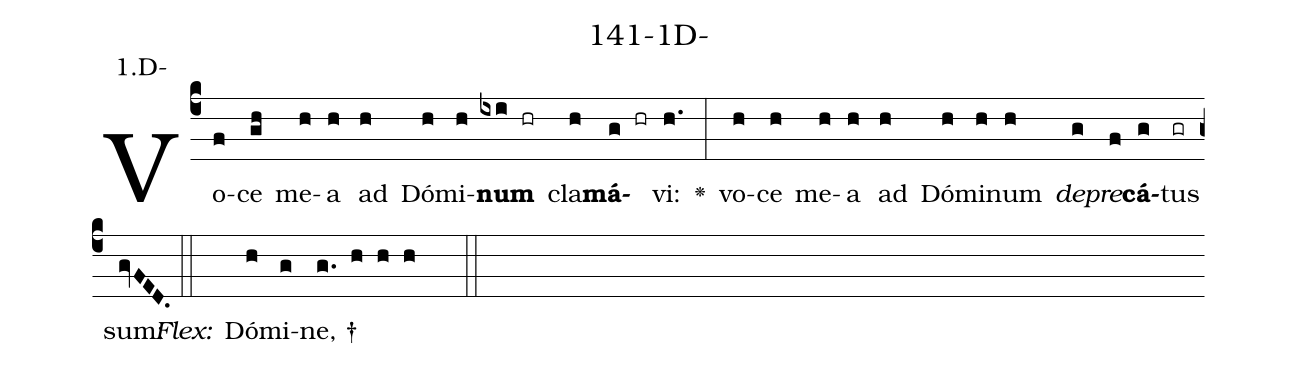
name: 141-1D-;
annotation: 1.D-;
%%
(c4)Vo(f)ce(gh) me(h)a(h) ad(h) Dó(h)mi(h)<b>num</b>(ixi hr) cla(h)<b>má</b>(g hr)vi:(h.) <v>\greheightstar</v>(:) vo(h)ce(h) me(h)a(h) ad(h) Dó(h)mi(h)num(h) <i>de</i>(g)<i>pre</i>(f)<b>cá</b>(g)tus(gr) sum:(gvFED.) (::)
<i>Flex:</i>()  Dó(h)mi(g)ne, †(g. h h h  ::)

%E(h) u(h) o(g) u(f) a(g) e.(gvFED.) (::)
